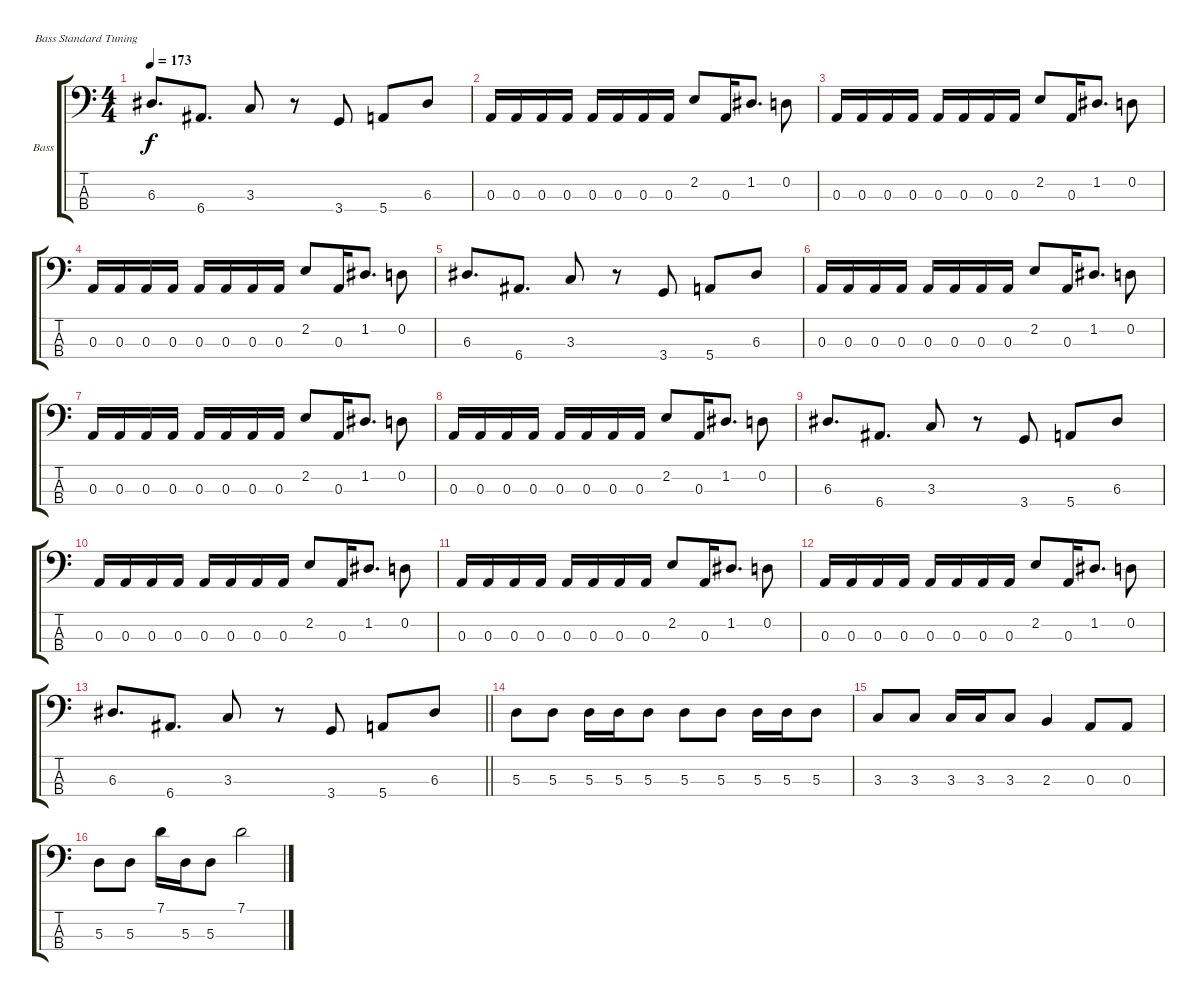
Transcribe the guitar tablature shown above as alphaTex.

\bracketExtendMode groupsimilarinstruments
\firstSystemTrackNameOrientation horizontal
\otherSystemsTrackNameOrientation horizontal
\track ("Bass" "Bass") {instrument electricbasspick}
\staff {score tabs}
\tuning (G2 D2 A1 E1)
\ts (4 4)
\tempo 173
\clef f4
\ks c
6.3.8{d dy f} 6.4.8{d} 3.3.8 r.8 3.4.8 5.4.8 6.3.8 |
0.3.16 0.3.16 0.3.16 0.3.16 0.3.16 0.3.16 0.3.16 0.3.16 2.2.8 0.3.16 1.2.8{d} 0.2.8 |
0.3.16 0.3.16 0.3.16 0.3.16 0.3.16 0.3.16 0.3.16 0.3.16 2.2.8 0.3.16 1.2.8{d} 0.2.8 |
0.3.16 0.3.16 0.3.16 0.3.16 0.3.16 0.3.16 0.3.16 0.3.16 2.2.8 0.3.16 1.2.8{d} 0.2.8 |
6.3.8{d} 6.4.8{d} 3.3.8 r.8 3.4.8 5.4.8 6.3.8 |
0.3.16 0.3.16 0.3.16 0.3.16 0.3.16 0.3.16 0.3.16 0.3.16 2.2.8 0.3.16 1.2.8{d} 0.2.8 |
0.3.16 0.3.16 0.3.16 0.3.16 0.3.16 0.3.16 0.3.16 0.3.16 2.2.8 0.3.16 1.2.8{d} 0.2.8 |
0.3.16 0.3.16 0.3.16 0.3.16 0.3.16 0.3.16 0.3.16 0.3.16 2.2.8 0.3.16 1.2.8{d} 0.2.8 |
6.3.8{d} 6.4.8{d} 3.3.8 r.8 3.4.8 5.4.8 6.3.8 |
0.3.16 0.3.16 0.3.16 0.3.16 0.3.16 0.3.16 0.3.16 0.3.16 2.2.8 0.3.16 1.2.8{d} 0.2.8 |
0.3.16 0.3.16 0.3.16 0.3.16 0.3.16 0.3.16 0.3.16 0.3.16 2.2.8 0.3.16 1.2.8{d} 0.2.8 |
0.3.16 0.3.16 0.3.16 0.3.16 0.3.16 0.3.16 0.3.16 0.3.16 2.2.8 0.3.16 1.2.8{d} 0.2.8 |
\barLineRight lightlight
6.3.8{d} 6.4.8{d} 3.3.8 r.8 3.4.8 5.4.8 6.3.8 |
5.3.8 5.3.8 5.3.16 5.3.16 5.3.8 5.3.8 5.3.8 5.3.16 5.3.16 5.3.8 |
3.3.8 3.3.8 3.3.16 3.3.16 3.3.8 2.3.4 0.3.8 0.3.8 |
5.3.8 5.3.8 7.1.16 5.3.16 5.3.8 7.1.2
